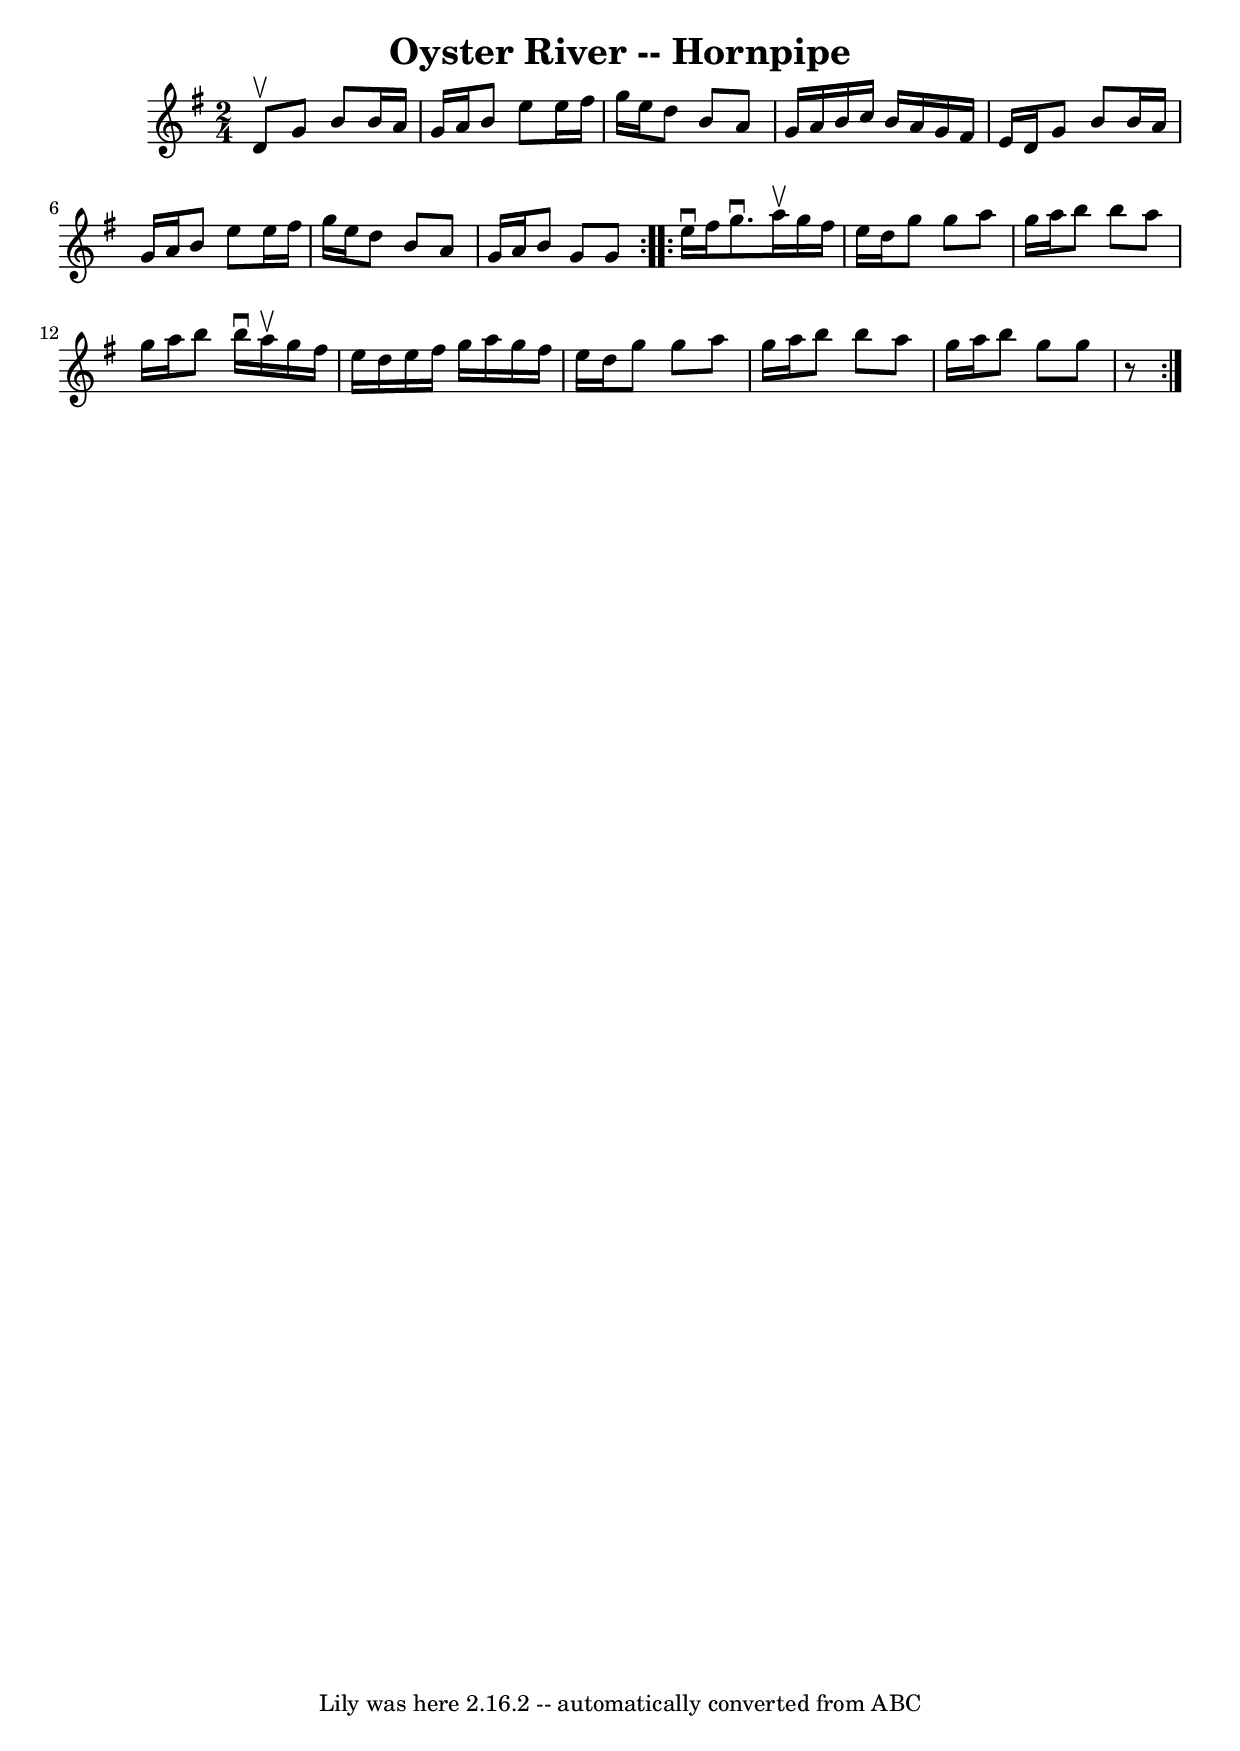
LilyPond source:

\version "2.7.40"
\include "Mammoth.ily"
\header {
	book = "Cole's 1000 Fiddle Tunes"
	crossRefNumber = "1"
	footnotes = ""
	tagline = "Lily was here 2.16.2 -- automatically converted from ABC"
	title = "Oyster River -- Hornpipe"
}
voicedefault =  {
\set Score.defaultBarType = "empty"

\repeat volta 2 {
\time 2/4 \key g \major d'8^\upbow |
 g'8 b'8 b'16 a'16    
g'16 a'16  |
 b'8 e''8 e''16 fis''16 g''16 e''16  
|
 d''8 b'8 a'8 g'16 a'16  |
 b'16 c''16 b'16 
 a'16 g'16 fis'16 e'16 d'16  |
 g'8 b'8 b'16    
a'16 g'16 a'16  |
 b'8 e''8 e''16 fis''16 g''16    
e''16  |
 d''8 b'8 a'8 g'16 a'16  |
 b'8 g'8    
g'8  }     \repeat volta 2 { e''16^\downbow fis''16  |
 g''8. 
^\downbow a''16^\upbow g''16 fis''16 e''16 d''16  |
 g''8 
 g''8 a''8 g''16 a''16  |
 b''8 b''8 a''8 g''16    
a''16  |
 b''8 b''16^\downbow a''16^\upbow g''16 fis''16    
e''16 d''16  |
 e''16 fis''16 g''16 a''16 g''16    
fis''16 e''16 d''16  |
 g''8 g''8 a''8 g''16 a''16  
|
 b''8 b''8 a''8 g''16 a''16  |
 b''8 g''8    
g''8    r8 }   
}

\score{
    <<

	\context Staff="default"
	{
	    \voicedefault 
	}

    >>
	\layout {
	}
	\midi {}
}
